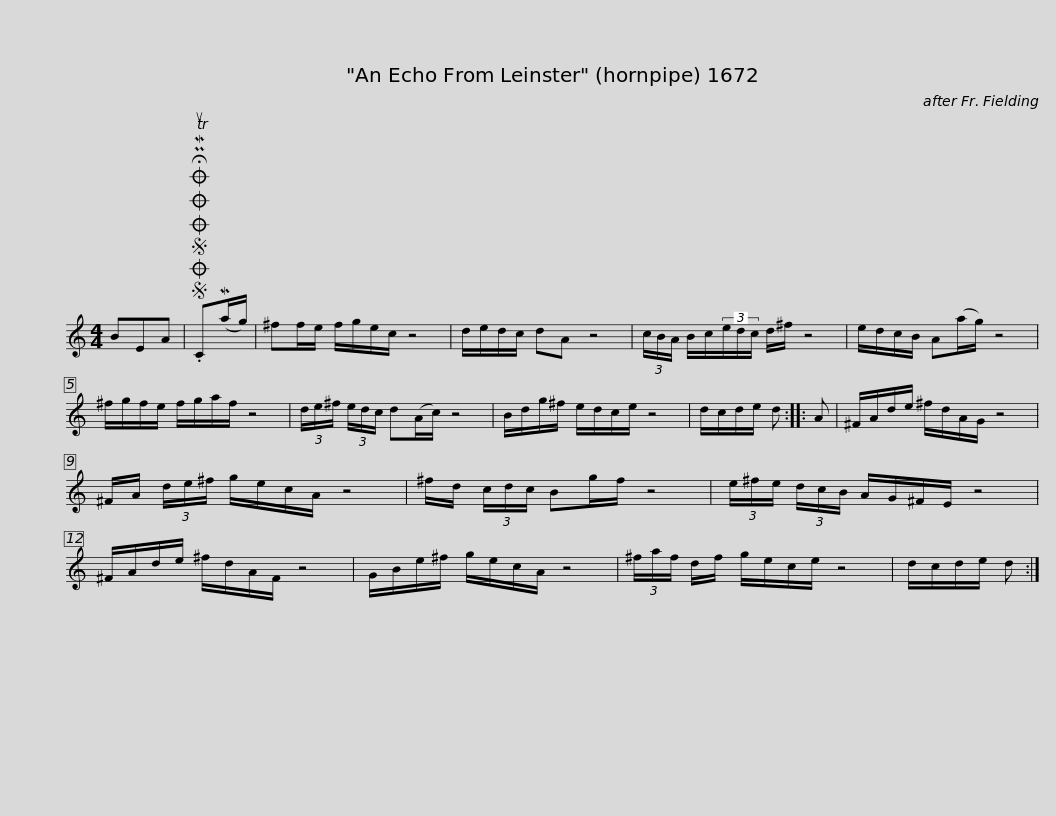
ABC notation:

X:1
L:1/8
M:4/4
I:linebreak $
K:C
V:1 treble
V:1
 BEA |SOSOOO .!fermata!PMTuC(Ma/g/) | ^ff/e/ f/g/e/c/ z4 | d/e/d/c/ dA z4 | (3c/B/A/ B/c/(3e/d/c/ d/^f/ z4 | %5
 e/d/c/B/ A(a/g/) z4 |$ ^f/g/f/e/ f/g/a/f/ z4 | (3d/e/^f/ (3e/d/c/ d(A/c/) z4 | B/d/g/^f/ e/d/c/e/ z4 | d/c/d/e/ d :: %10
 A | ^F/A/d/e/ ^f/d/A/G/ z4 |$ ^F/A/ (3d/e/^f/ g/e/c/A/ z4 | ^f/d/ (3c/d/c/ Bg/f/ z4 | (3e/^f/e/ (3d/c/B/ A/G/^F/E/ z4 | %15
 ^F/A/d/e/ ^f/d/A/F/ z4 |$ G/B/e/^f/ g/e/c/A/ z4 | (3^f/a/f/ d/f/ g/e/c/e/ z4 | d/c/d/e/ d :| %19
